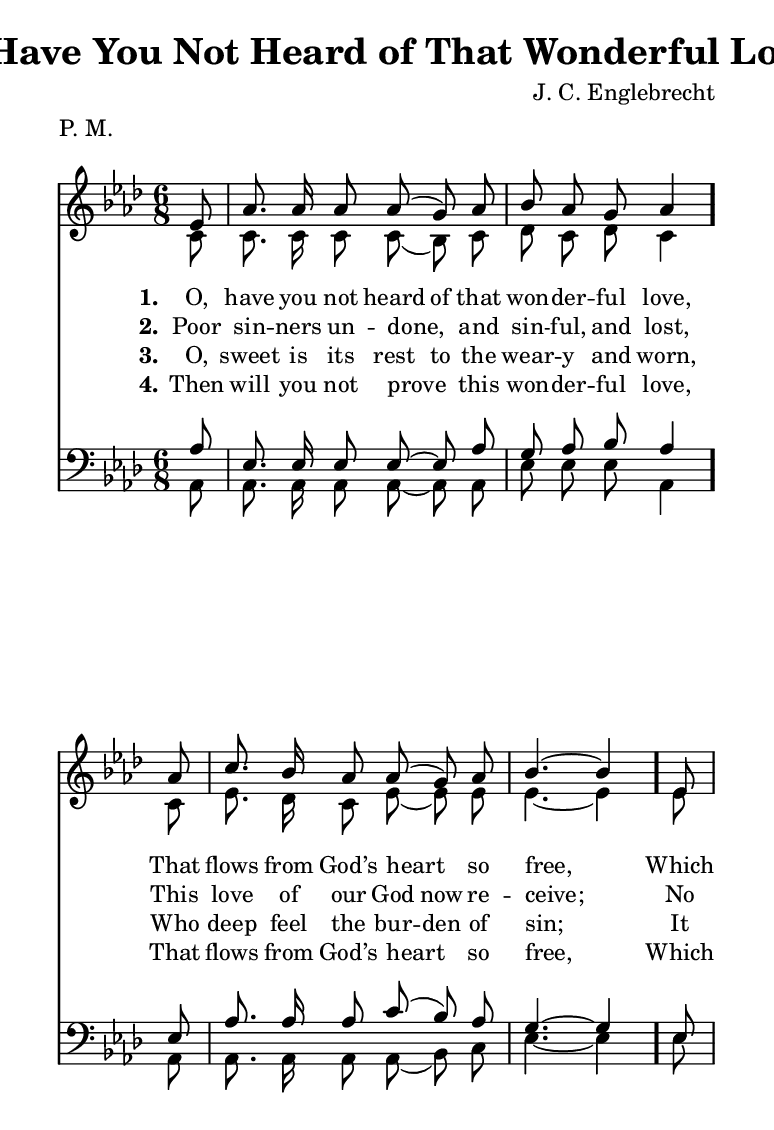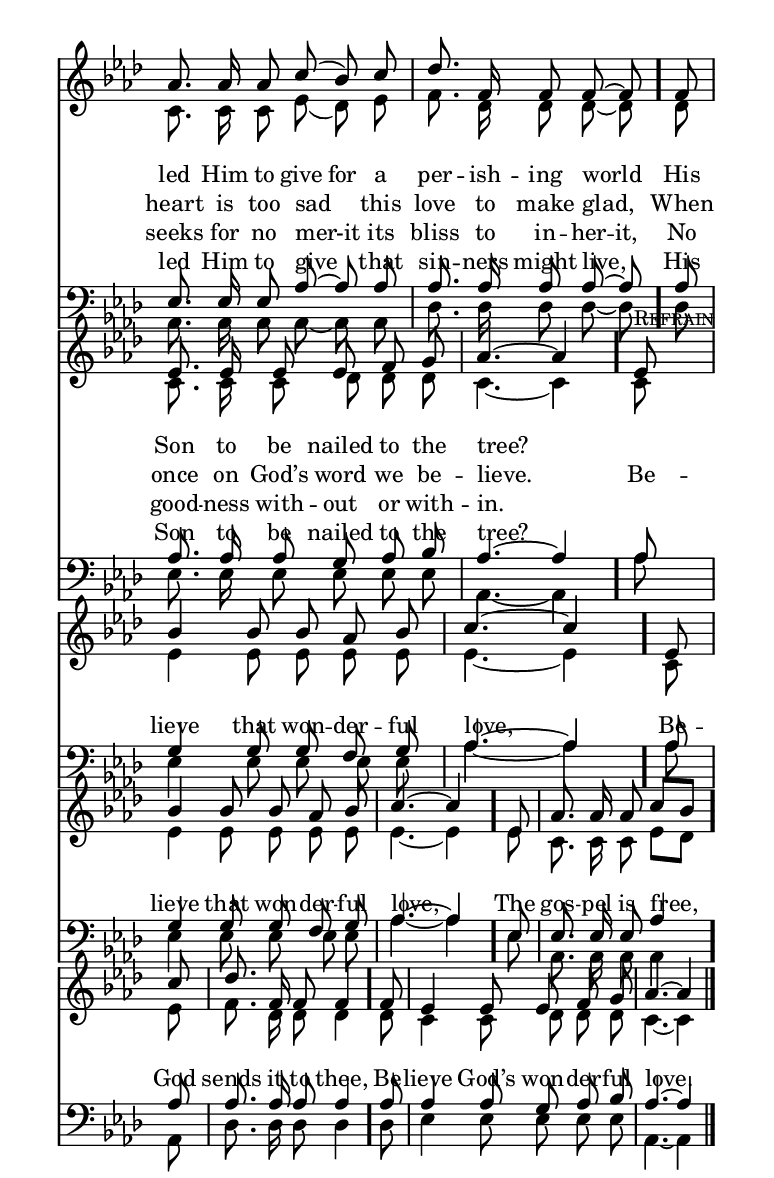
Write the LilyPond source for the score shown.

\include "common/global.ily"
\paper {
  \include "common/paper.ily"
  %ragged-bottom = ##t
  ragged-last-bottom = ##t
  systems-per-page = ##f
  system-count = #(cond (is-eogsized 5) (#t #f))
  page-count = 2
}

\header{
  hymnnumber = "25"
  title = "O, Have You Not Heard of That Wonderful Love?"
  tunename = ""
  meter = "P. M."
  %poet = ""
  composer = "J. C. Englebrecht"
  %copyright = ""
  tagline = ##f
}

% for fermata in MIDI
ta = { \tempo 8=120 }
tb = { \tempo 8=60  }

patternAA = { c8 | c8. c16 c8 c8( c8) c8 | c8 c8 c8 c4        }
patternAB = { c8 | c8. c16 c8 c8( c8) c8 | c8. c16 c8 c8 ~ c8 }
patternAC = { c8 | c8. c16 c8 c8 ~ c8 c8 | c8 c8 c8 c4        }
patternAD = { c8 | c8. c16 c8 c8 ~ c8 c8 | c8. c16 c8 c8 ~ c8 }

patternBA = { c8 | c8. c16 c8 c8( c8) c8 | c4. ~ c4 }
patternBB = { c8 | c8. c16 c8 c8  c8  c8 | c4. ~ c4 }

patternCA = { c8 | c4 c8 c8 c8 c8 c4. ~ c4 }

patternDA = { c8 | c8. c16 c8 c8[ c8] c8 | c8. c16 c8 c4 }
patternDB = { c8 | c8. c16 c8 c4      c8 | c8. c16 c8 c4 }

global = {
  \include "common/overrides.ily"
  \override Staff.TimeSignature.style = #'()
  \time 6/8
  \override Score.MetronomeMark.transparent = ##t % hide all fermata changes too
  \ta
  \key aes \major
  \partial 8
  \autoBeamOff
}

notesSoprano = {
\global
\relative c' {

  \changePitch \patternAA { ees  | aes aes aes aes g aes | bes aes g aes }
  \changePitch \patternBA { aes  | c bes aes aes g aes   | bes bes       }
  \changePitch \patternAB { ees, | aes aes aes c bes c   | des f, f f f  }
  \changePitch \patternBB { f    | ees ees ees ees f g   | aes aes       }

  << s^\markup { \small \caps "Refrain" }
  \changePitch \patternCA { ees  | bes' bes bes aes bes | c c        } >>
  \changePitch \patternCA { ees, | bes' bes bes aes bes | c c        }
  \changePitch \patternDA { ees, | aes aes aes c bes c  | des f, f f }
  \changePitch \patternCA { f    | ees ees ees f g      | aes aes    }

  \bar "|."

}
}

notesAlto = {
\global
\relative e' {

  \changePitch \patternAA { c   | c c c c bes c         | des c des c       }
  \changePitch \patternBA { c   | ees des c ees ees ees | ees ees           }
  \changePitch \patternAB { ees | c c c ees des ees     | f des des des des }
  \changePitch \patternBB { des | c c c des des des     | c c               }

  \changePitch \patternCA { c   | ees ees ees ees ees   | ees ees           }
  \changePitch \patternCA { c   | ees ees ees ees ees   | ees ees           }
  \changePitch \patternDA { ees | c c c ees des ees     | f des des des     }
  \changePitch \patternCA { des | c c des des des       | c c               }

}
}

notesTenor = {
\global
\relative a {

  \changePitch \patternAC { aes | ees ees ees ees ees aes | g aes bes aes       }
  \changePitch \patternBA { ees | aes aes aes c bes aes   | g g                 }
  \changePitch \patternAD { ees | ees ees ees aes aes aes | aes aes aes aes aes }
  \changePitch \patternBB { aes | aes aes aes g aes bes   | aes aes             }

  \changePitch \patternCA { aes | g g g f g               | aes aes             }
  \changePitch \patternCA { aes | g g g f g               | aes aes             }
  \changePitch \patternDB { ees | ees ees ees aes aes     | aes aes aes aes     }
  \changePitch \patternCA { aes | aes aes g aes bes       | aes aes             }

}
}

notesBass = {
\global
\relative a, {

  \changePitch \patternAC { aes  | aes aes aes aes aes aes  | ees' ees ees aes,   }
  \changePitch \patternBA { aes  | aes aes aes aes bes c    | ees ees             }
  \changePitch \patternAD { ees  | aes, aes aes aes aes aes | des des des des des }
  \changePitch \patternBB { des  | ees ees ees ees ees ees  | aes, aes            }

  \changePitch \patternCA { aes' | ees ees ees ees ees      | aes aes             }
  \changePitch \patternCA { aes  | ees ees ees ees ees      | aes aes             }
  \changePitch \patternDB { ees  | aes, aes aes aes aes     | des des des des     }
  \changePitch \patternCA { des  | ees ees ees ees ees      | aes, aes            }

}
}

Refrain = \lyricmode {

Be -- lieve that won -- der -- ful love, \bar "."
Be -- lieve that won -- der -- ful love, \bar "."
The gos -- pel is free, \bar "." { \pageBreak }
God sends it to thee, \bar "."
Be -- lieve God’s won -- der -- ful love. \bar "."

}

wordsA = \lyricmode {
\set stanza = "1."

O, have you not { \mon } heard of { \moff } that won -- der -- ful love, \bar "."
That flows from God’s heart so free, \bar "."
Which led Him to { \mon } give for { \moff } a per -- ish -- ing world \bar "."
His Son to be nailed to the tree? \bar "."

}

wordsB = \lyricmode {
\set stanza = "2."

Poor sin -- ners un -- done, and sin -- ful, and lost,
This love of our { \mon } God now { \moff } re -- ceive;
No heart is too sad this love to make glad,
When once on God’s word we be -- lieve.

\bar "."

\Refrain

}

wordsC = \lyricmode {
\set stanza = "3."

O, sweet is its { \mon } rest to { \moff } the wear -- y and worn,
Who deep feel the { \mon } bur -- den { \moff } of sin;
It seeks for no mer-it its bliss to { \mon } in -- her -- it, { \moff }
No good -- ness with -- out or with -- in.

}

wordsD = \lyricmode {
\set stanza = "4."

Then will you not prove this won -- der -- ful love,
That flows from God’s heart so free,
Which led Him to give that sin -- ners might live,
His Son to be nailed to the tree?

}

\score {
  \context ChoirStaff <<
    \context Staff = upper <<
      \set ChoirStaff.systemStartDelimiter = #'SystemStartBar
      \context Voice  = sopranos { \voiceOne << \notesSoprano >> }
      \context Voice  = altos { \voiceTwo << \notesAlto >> }
      \context Lyrics = one   \lyricsto sopranos \wordsA
      \context Lyrics = two   \lyricsto sopranos \wordsB
      \context Lyrics = three \lyricsto sopranos \wordsC
      \context Lyrics = four  \lyricsto sopranos \wordsD
      %\context Lyrics = five  \lyricsto sopranos \wordsE
    >>
    \context Staff = men <<
      \clef bass
      \context Voice  = tenors { \voiceOne << \notesTenor >> }
      \context Voice  = basses { \voiceTwo << \notesBass >> }
    >>
  >>
  \layout {
    \include "common/layout.ily"
  }
  \midi{
    \include "common/midi.ily"
  }
}

\version "2.18.0"  % necessary for upgrading to future LilyPond versions.

% vi:set et ts=2 sw=2 ai nocindent syntax=lilypond:
